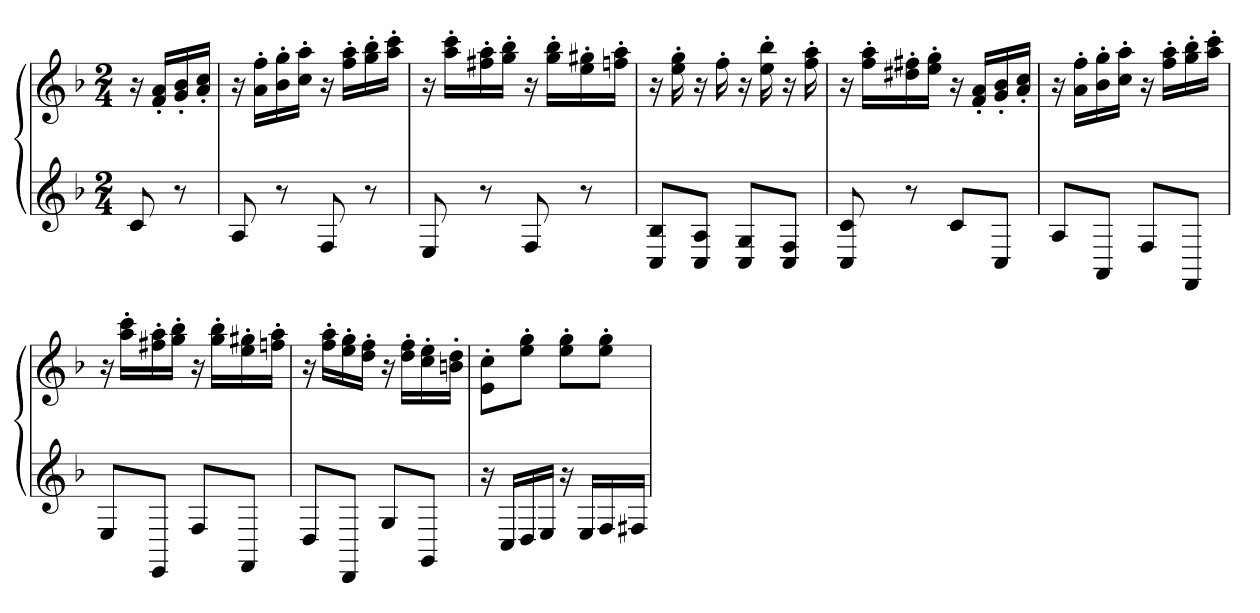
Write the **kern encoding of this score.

**kern	**kern
*part1	*part1
*staff2	*staff1
*clefG2	*clefG2
*k[b-]	*k[b-]
*F:	*F:
*M2/4	*M2/4
=	=
8c	16r
.	16f' 16a'LL
8r	16g' 16b-'
.	16a' 16cc'JJ
=	=
8A	16r
.	16a' 16ff'LL
8r	16b-' 16gg'
.	16cc' 16aa'JJ
8F	16r
.	16ff' 16aa'LL
8r	16gg' 16bb-'
.	16aa' 16ccc'JJ
=	=
8E	16r
.	16aa' 16ccc'LL
8r	16ff#X' 16aa'
.	16gg' 16bb-'JJ
8F	16r
.	16gg' 16bb-'LL
8r	16ee' 16gg#X'
.	16ffn' 16aa'JJ
=	=
8C 8B-L	16r
.	16ee' 16gg'
8C 8AJ	16r
.	16ff'
8C 8GL	16r
.	16ee' 16bb-'
8C 8FJ	16r
.	16ff' 16aa'
=	=
8C 8c	16r
.	16ff' 16aa'LL
8r	16dd#X' 16ff#X'
.	16ee' 16gg'JJ
8cL	16r
.	16f' 16a'LL
8CJ	16g' 16b-'
.	16a' 16cc'JJ
=	=
8AL	16r
.	16a' 16ff'LL
8AAJ	16b-' 16gg'
.	16cc' 16aa'JJ
8FL	16r
.	16ff' 16aa'LL
8FFJ	16gg' 16bb-'
.	16aa' 16ccc'JJ
=	=
8EL	16r
.	16aa' 16ccc'LL
8EEJ	16ff#X' 16aa'
.	16gg' 16bb-'JJ
8FL	16r
.	16gg' 16bb-'LL
8FFJ	16ee' 16gg#X'
.	16ffn' 16aa'JJ
=	=
8DL	16r
.	16ff' 16aa'LL
8DDJ	16ee' 16gg'
.	16dd' 16ff'JJ
8GL	16r
.	16dd' 16ff'LL
8GGJ	16cc' 16ee'
.	16bn' 16dd'JJ
=	=
16r	8e' 8cc'L
16CLL	.
16D	8ee' 8gg'J
16EJJ	.
16r	8ee' 8gg'L
16ELL	.
16F	8ee' 8gg'J
16F#XJJ	.
=	=
*-	*-
